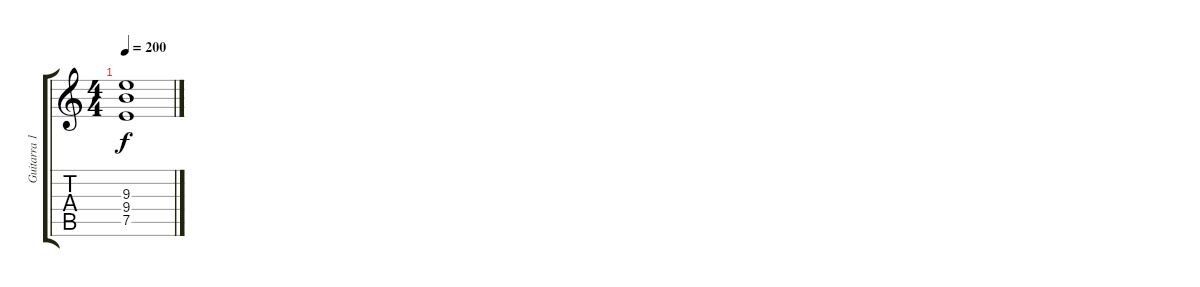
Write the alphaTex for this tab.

\track ("Guitarra 1" "Guitarra 1") {instrument distortionguitar}
\staff {score tabs}
\tuning (E4 B3 G3 D3 A2 E2) {hide}
\ts (4 4)
\tempo 200
\clef g2
\ks c
(9.3{t} 9.4{t} 7.5{t}).1{dy f}
